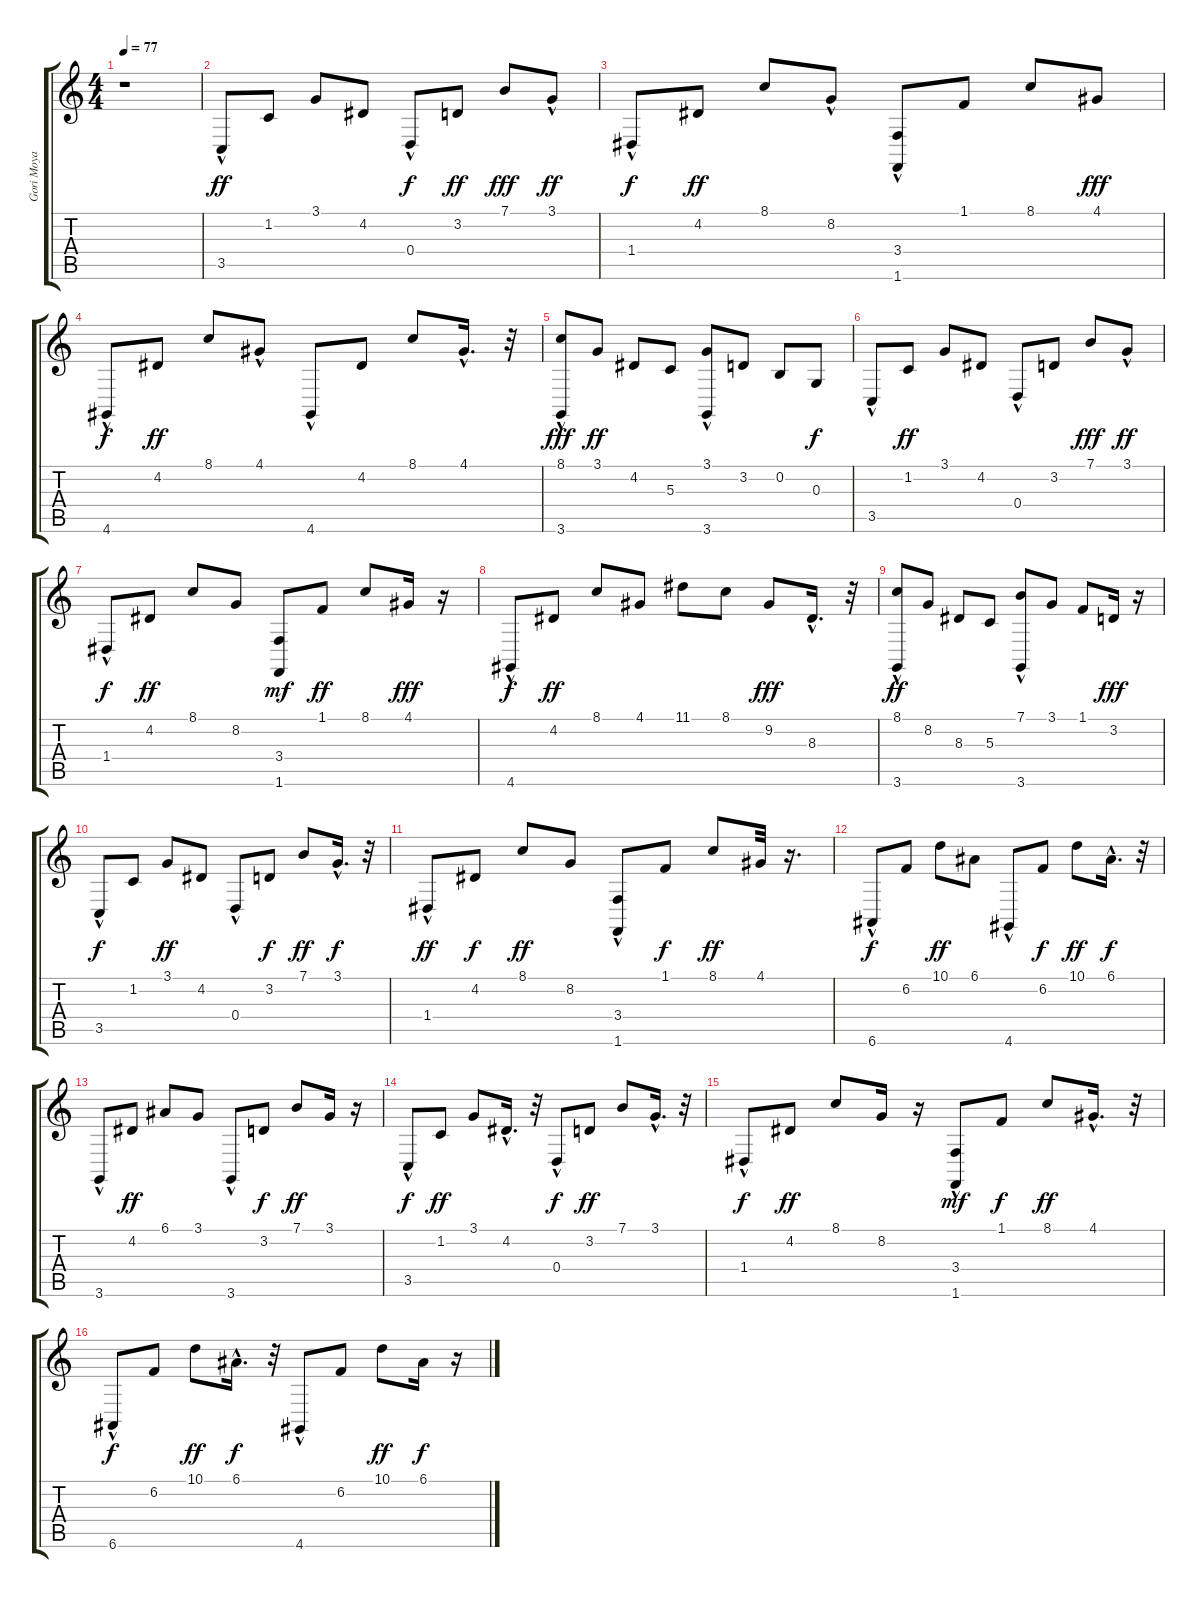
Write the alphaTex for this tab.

\track ("Gori Moya Zvezda-V.Kuzmin" "Gori Moya ") {instrument brightacousticpiano}
\staff {score tabs}
\tuning (E4 B3 G3 D3 A2 E2) {hide}
\ts (4 4)
\tempo 77
\clef g2
\ks c
r.1{dy ff instrument brightacousticpiano} |
3.5{hac}.8 1.2.8 3.1.8 4.2.8 0.4{hac}.8{dy f} 3.2.8{dy ff} 7.1.8{dy fff} 3.1{hac}.8{dy ff} |
1.4{hac}.8{dy f} 4.2.8{dy ff} 8.1.8 8.2{hac}.8 (3.4{hac} 1.6{hac}).8 1.1.8 8.1.8 4.1.8{dy fff} |
4.6{hac}.8{dy f} 4.2.8{dy ff} 8.1.8 4.1{hac}.8 4.6{hac}.8 4.2.8 8.1.8 4.1{hac}.16{d} r.32 |
(8.1 3.6{hac}).8{dy fff} 3.1.8{dy ff} 4.2.8 5.3.8 (3.1 3.6{hac}).8 3.2.8 0.2.8 0.3.8{dy f} |
3.5{hac}.8 1.2.8{dy ff} 3.1.8 4.2.8 0.4{hac}.8 3.2.8 7.1.8{dy fff} 3.1{hac}.8{dy ff} |
1.4{hac}.8{dy f} 4.2.8{dy ff} 8.1.8 8.2.8 (3.4 1.6).8{dy mf} 1.1.8{dy ff} 8.1.8 4.1.16{dy fff} r.16 |
4.6{hac}.8{dy f} 4.2.8{dy ff} 8.1.8 4.1.8 11.1.8 8.1.8 9.2.8{dy fff} 8.3{hac}.16{d} r.32 |
(8.1 3.6{hac}).8{dy ff} 8.2.8 8.3.8 5.3.8 (7.1 3.6{hac}).8 3.1.8 1.1.8 3.2.16{dy fff} r.16 |
3.5{hac}.8{dy f} 1.2.8 3.1.8{dy ff} 4.2.8 0.4{hac}.8 3.2.8{dy f} 7.1.8{dy ff} 3.1{hac}.16{d dy f} r.32 |
1.4{hac}.8{dy ff} 4.2.8{dy f} 8.1.8{dy ff} 8.2.8 (3.4 1.6{hac}).8 1.1.8{dy f} 8.1.8{dy ff} 4.1.32 r.16{d} |
6.6{hac}.8{dy f} 6.2.8 10.1.8{dy ff} 6.1.8 4.6{hac}.8 6.2.8{dy f} 10.1.8{dy ff} 6.1{hac}.16{d dy f} r.32 |
3.6{hac}.8 4.2.8{dy ff} 6.1.8 3.1.8 3.6{hac}.8 3.2.8{dy f} 7.1.8{dy ff} 3.1.16 r.16 |
3.5{hac}.8{dy f} 1.2.8{dy ff} 3.1.8 4.2{hac}.16{d} r.32 0.4{hac}.8{dy f} 3.2.8{dy ff} 7.1.8 3.1{hac}.16{d} r.32 |
1.4{hac}.8{dy f} 4.2.8{dy ff} 8.1.8 8.2.16 r.16 (3.4{hac} 1.6{hac}).8{dy mf} 1.1.8{dy f} 8.1.8{dy ff} 4.1{hac}.16{d} r.32 |
6.6{hac}.8{dy f} 6.2.8 10.1.8{dy ff} 6.1{hac}.16{d dy f} r.32 4.6{hac}.8 6.2.8 10.1.8{dy ff} 6.1.16{dy f} r.16
